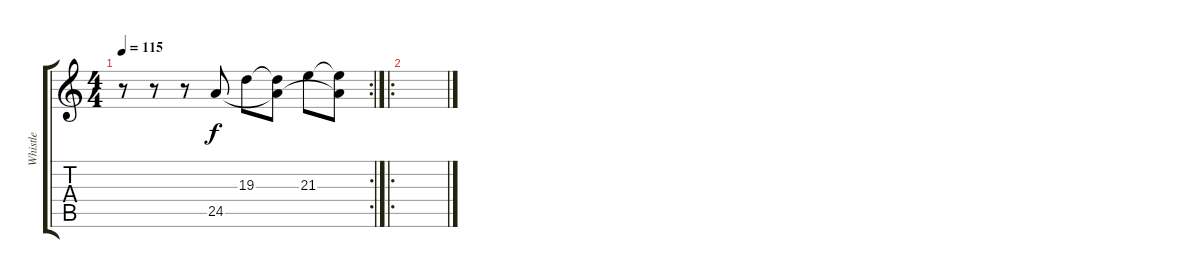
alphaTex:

\track ("Whistle" "Whistle") {instrument whistle}
\staff {score tabs}
\tuning (E4 B3 G3 D3 A2 E2) {hide}
\rc 2
\ts (4 4)
\tempo 115
\clef g2
\ks c
r.8{dy f} r.8 r.8 24.5{t}.8 19.3.8 (19.3{t} 24.5{t}).8 21.3.8 (21.3{t} 24.5{t}).8 |
\ro
